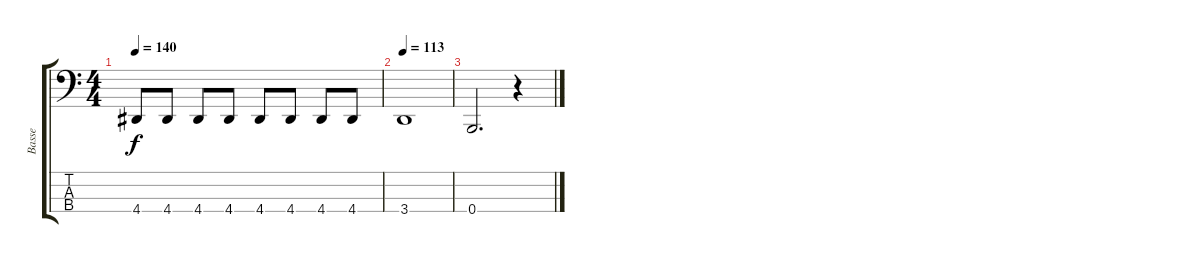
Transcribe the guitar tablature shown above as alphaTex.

\track ("Basse" "Basse") {instrument electricbassfinger}
\staff {score tabs}
\tuning (D2 A1 E1 B0) {hide}
\ts (4 4)
\tempo 140
\clef f4
\ks c
4.4.8{dy f} 4.4.8 4.4.8 4.4.8 4.4.8 4.4.8 4.4.8 4.4.8 |
\tempo 113
3.4.1 |
0.4.2{d} r.4
